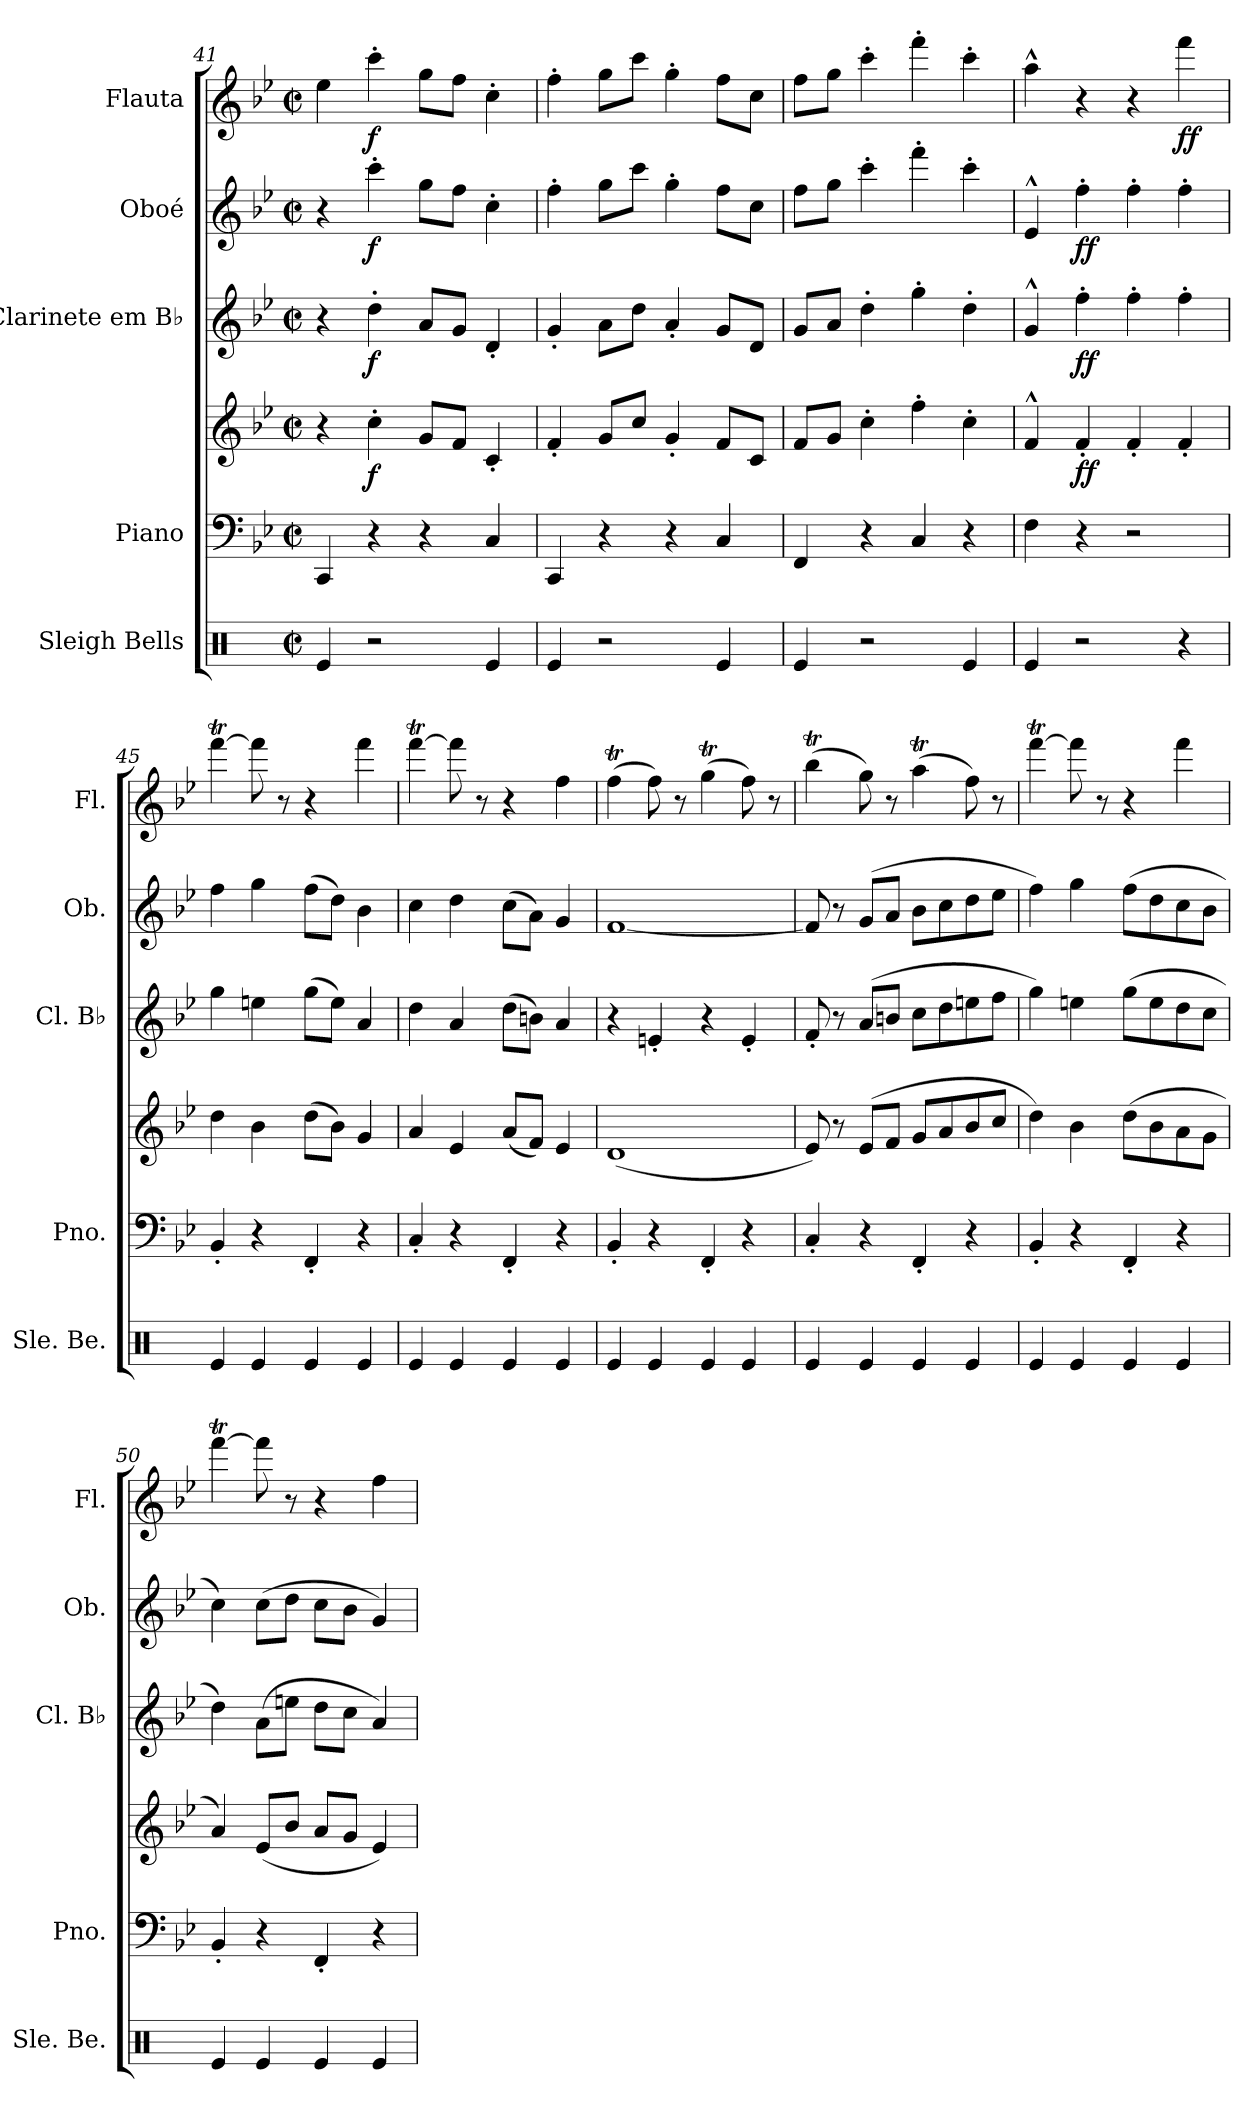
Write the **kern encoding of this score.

**kern	**kern	**kern	**dynam	**kern	**dynam	**kern	**dynam	**kern	**dynam
*part5	*part4	*part4	*part4	*part3	*part3	*part2	*part2	*part1	*part1
*staff6	*staff5	*staff4	*staff4/5	*staff3	*staff3	*staff2	*staff2	*staff1	*staff1
*I"Sleigh Bells	*I"Piano	*	*	*I"Clarinete em B♭	*	*I"Oboé	*	*I"Flauta	*
*I'Sle. Be.	*I'Pno.	*	*	*I'Cl. B♭	*	*I'Ob.	*	*I'Fl.	*
*clefX	*clefF4	*clefG2	*	*clefG2	*	*clefG2	*	*clefG2	*
*	*	*	*	*ITrd1c2	*	*	*	*	*
*k[]	*k[b-e-]	*k[b-e-]	*	*k[b-e-a-d-]	*	*k[b-e-]	*	*k[b-e-]	*
*M2/2	*M2/2	*M2/2	*	*M2/2	*	*M2/2	*	*M2/2	*
*met(c|)	*met(c|)	*met(c|)	*	*met(c|)	*	*met(c|)	*	*met(c|)	*
=41	=41	=41	=41	=41	=41	=41	=41	=41	=41
4Re/	4CC/	4r	.	4r	.	4r	.	4ee-\	.
!	!	!	!LO:DY:b	!	!LO:DY:b	!	!LO:DY:b	!	!LO:DY:b
2r	4r	4cc'\	f	4cc'\	f	4ccc'\	f	4ccc'\	f
.	4r	8g/L	.	8g/L	.	8gg\L	.	8gg\L	.
.	.	8f/J	.	8f/J	.	8ff\J	.	8ff\J	.
4Re/	4C/	4c'/	.	4c'/	.	4cc'\	.	4cc'\	.
=42	=42	=42	=42	=42	=42	=42	=42	=42	=42
4Re/	4CC/	4f'/	.	4f'/	.	4ff'\	.	4ff'\	.
2r	4r	8g/L	.	8g\L	.	8gg\L	.	8gg\L	.
.	.	8cc/J	.	8cc\J	.	8ccc\J	.	8ccc\J	.
.	4r	4g'/	.	4g'/	.	4gg'\	.	4gg'\	.
4Re/	4C/	8f/L	.	8f/L	.	8ff\L	.	8ff\L	.
.	.	8c/J	.	8c/J	.	8cc\J	.	8cc\J	.
=43	=43	=43	=43	=43	=43	=43	=43	=43	=43
4Re/	4FF/	8f/L	.	8f/L	.	8ff\L	.	8ff\L	.
.	.	8g/J	.	8g/J	.	8gg\J	.	8gg\J	.
2r	4r	4cc'\	.	4cc'\	.	4ccc'\	.	4ccc'\	.
.	4C/	4ff'\	.	4ff'\	.	4fff'\	.	4fff'\	.
4Re/	4r	4cc'\	.	4cc'\	.	4ccc'\	.	4ccc'\	.
=44	=44	=44	=44	=44	=44	=44	=44	=44	=44
4Re/	4F\	4f^^/	.	4f^^/	.	4e-^^/	.	4aa^^\	.
!	!	!	!LO:DY:b	!	!LO:DY:b	!	!LO:DY:b	!	!
2r	4r	4f'/	ff	4ee-'\	ff	4ff'\	ff	4r	.
.	2r	4f'/	.	4ee-'\	.	4ff'\	.	4r	.
!	!	!	!	!	!	!	!	!	!LO:DY:b
4r	.	4f'/	.	4ee-'\	.	4ff'\	.	4fff\	ff
=45	=45	=45	=45	=45	=45	=45	=45	=45	=45
4Re/	4BB-'/	4dd\	.	4ff\	.	4ff\	.	[4fffT\	.
4Re/	4r	4b-\	.	4ddn\	.	4gg\	.	8fff\]	.
.	.	.	.	.	.	.	.	8r	.
4Re/	4FF'/	(8dd\L	.	(8ff\L	.	(8ff\L	.	4r	.
.	.	8b-\J)	.	8dd\J)	.	8dd\J)	.	.	.
4Re/	4r	4g/	.	4g/	.	4b-\	.	4fff\	.
!!LO:LB:g=z
=46	=46	=46	=46	=46	=46	=46	=46	=46	=46
4Re/	4C'/	4a/	.	4cc\	.	4cc\	.	[4fffT\	.
4Re/	4r	4e-/	.	4g/	.	4dd\	.	8fff\]	.
.	.	.	.	.	.	.	.	8r	.
4Re/	4FF'/	(8a/L	.	(8cc\L	.	(8cc\L	.	4r	.
.	.	8f/J)	.	8an\J)	.	8a\J)	.	.	.
4Re/	4r	4e-/	.	4g/	.	4g/	.	4ff\	.
=47	=47	=47	=47	=47	=47	=47	=47	=47	=47
4Re/	4BB-'/	(1d	.	4r	.	[1f	.	(4ffT\	.
4Re/	4r	.	.	4dn'/	.	.	.	8ff\)	.
.	.	.	.	.	.	.	.	8r	.
4Re/	4FF'/	.	.	4r	.	.	.	(4ggT\	.
4Re/	4r	.	.	4d'/	.	.	.	8ff\)	.
.	.	.	.	.	.	.	.	8r	.
=48	=48	=48	=48	=48	=48	=48	=48	=48	=48
4Re/	4C'/	8e-/)	.	8e-'/	.	8f/]	.	(4bb-T\	.
.	.	8r	.	8r	.	8r	.	.	.
4Re/	4r	(8e-/L	.	(8g/L	.	(8g/L	.	8gg\)	.
.	.	8f/J	.	8an/J	.	8a/J	.	8r	.
4Re/	4FF'/	8g/L	.	8b-\L	.	8b-\L	.	(4aat\	.
.	.	8a/	.	8cc\	.	8cc\	.	.	.
4Re/	4r	8b-/	.	8ddn\	.	8dd\	.	8ff\)	.
.	.	8cc/J	.	8ee-\J	.	8ee-\J	.	8r	.
=49	=49	=49	=49	=49	=49	=49	=49	=49	=49
4Re/	4BB-'/	4dd\)	.	4ff\)	.	4ff\)	.	[4fffT\	.
4Re/	4r	4b-\	.	4ddn\	.	4gg\	.	8fff\]	.
.	.	.	.	.	.	.	.	8r	.
4Re/	4FF'/	(8dd\L	.	(8ff\L	.	(8ff\L	.	4r	.
.	.	8b-\	.	8dd\	.	8dd\	.	.	.
4Re/	4r	8a\	.	8cc\	.	8cc\	.	4fff\	.
.	.	8g\J	.	8b-\J	.	8b-\J	.	.	.
=50	=50	=50	=50	=50	=50	=50	=50	=50	=50
4Re/	4BB-'/	4a/)	.	4cc\)	.	4cc\)	.	[4fffT\	.
4Re/	4r	(8e-/L	.	(8g\L	.	(8cc\L	.	8fff\]	.
.	.	8b-/J	.	8ddn\J	.	8dd\J	.	8r	.
4Re/	4FF'/	8a/L	.	8cc\L	.	8cc\L	.	4r	.
.	.	8g/J	.	8b-\J	.	8b-\J	.	.	.
4Re/	4r	4e-/)	.	4g/)	.	4g/)	.	4ff\	.
=	=	=	=	=	=	=	=	=	=
*-	*-	*-	*-	*-	*-	*-	*-	*-	*-
